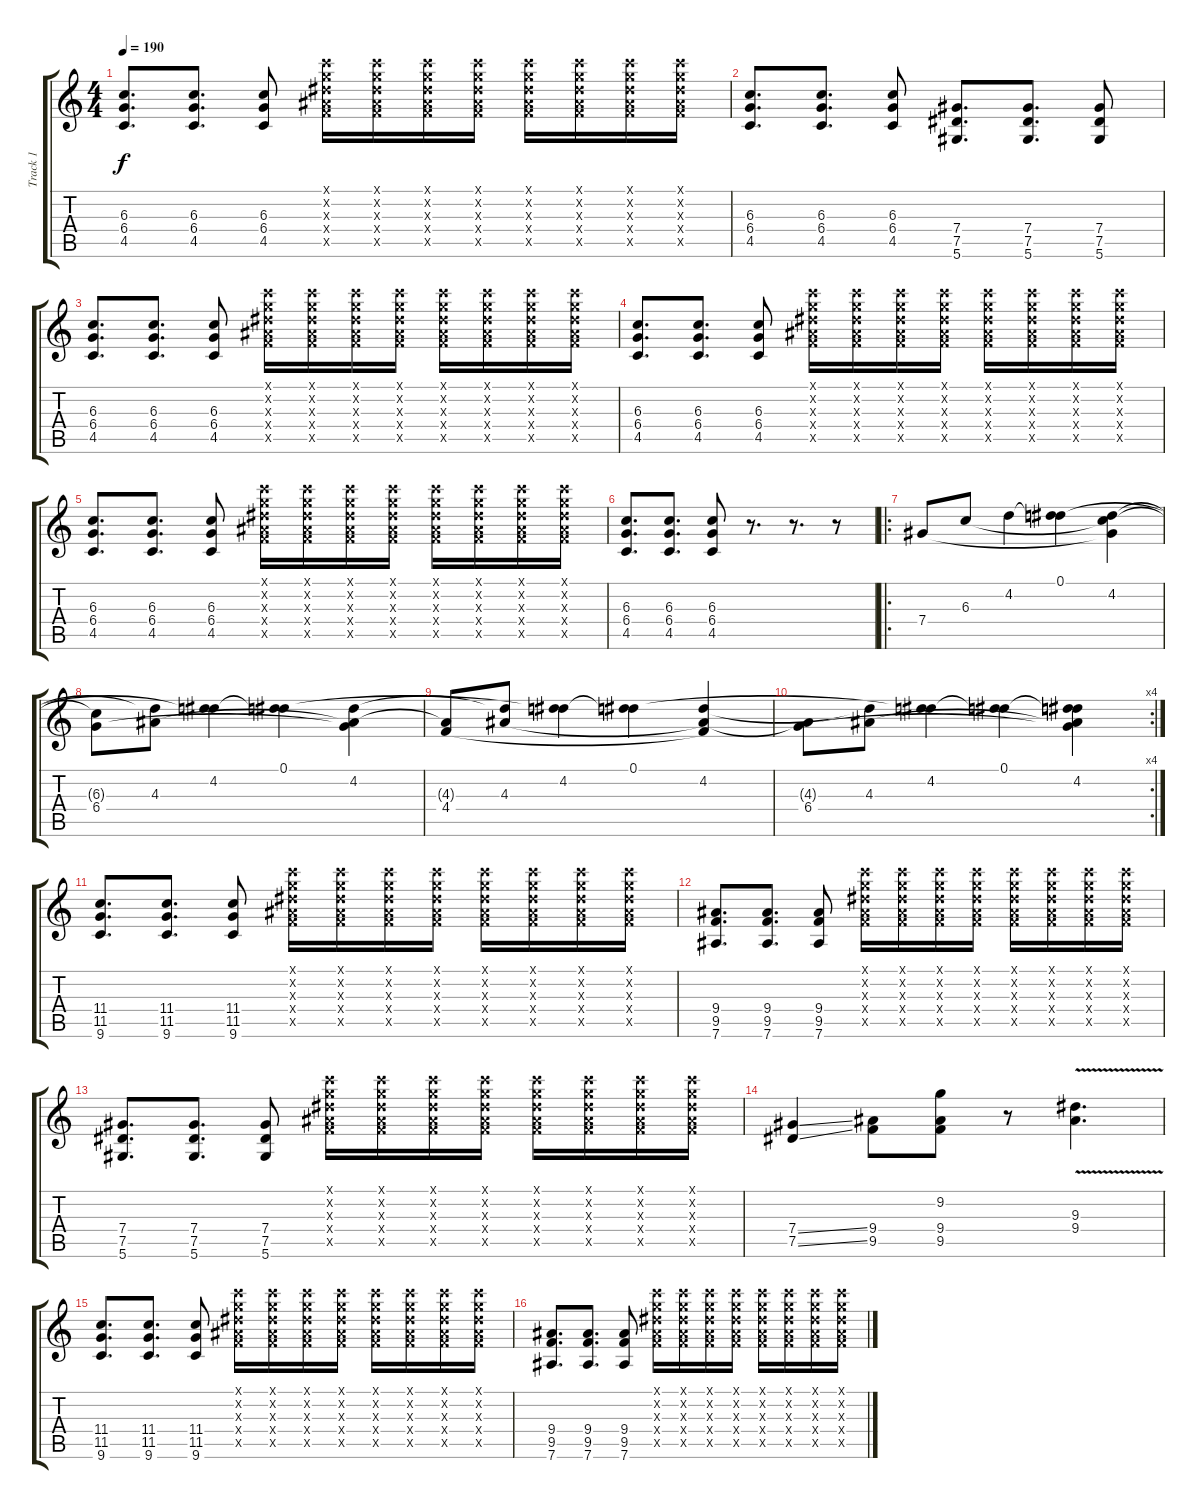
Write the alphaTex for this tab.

\track ("Track 1" "Track 1") {instrument acousticguitarsteel}
\staff {score tabs}
\tuning (Eb4 Bb3 Gb3 Db3 Ab2 Eb2) {hide}
\ts (4 4)
\tempo 190
\clef g2
\ks c
(6.3 6.4 4.5).8{d dy f} (6.3 6.4 4.5).8{d} (6.3 6.4 4.5).8 (9.1{x} 9.2{x} 9.3{x} 9.4{x} 9.5{x}).16 (9.1{x} 9.2{x} 9.3{x} 9.4{x} 9.5{x}).16 (9.1{x} 9.2{x} 9.3{x} 9.4{x} 9.5{x}).16 (9.1{x} 9.2{x} 9.3{x} 9.4{x} 9.5{x}).16 (9.1{x} 9.2{x} 9.3{x} 9.4{x} 9.5{x}).16 (9.1{x} 9.2{x} 9.3{x} 9.4{x} 9.5{x}).16 (9.1{x} 9.2{x} 9.3{x} 9.4{x} 9.5{x}).16 (9.1{x} 9.2{x} 9.3{x} 9.4{x} 9.5{x}).16 |
(6.3 6.4 4.5).8{d} (6.3 6.4 4.5).8{d} (6.3 6.4 4.5).8 (7.4 7.5 5.6).8{d} (7.4 7.5 5.6).8{d} (7.4 7.5 5.6).8 |
(6.3 6.4 4.5).8{d} (6.3 6.4 4.5).8{d} (6.3 6.4 4.5).8 (9.1{x} 9.2{x} 9.3{x} 9.4{x} 9.5{x}).16 (9.1{x} 9.2{x} 9.3{x} 9.4{x} 9.5{x}).16 (9.1{x} 9.2{x} 9.3{x} 9.4{x} 9.5{x}).16 (9.1{x} 9.2{x} 9.3{x} 9.4{x} 9.5{x}).16 (9.1{x} 9.2{x} 9.3{x} 9.4{x} 9.5{x}).16 (9.1{x} 9.2{x} 9.3{x} 9.4{x} 9.5{x}).16 (9.1{x} 9.2{x} 9.3{x} 9.4{x} 9.5{x}).16 (9.1{x} 9.2{x} 9.3{x} 9.4{x} 9.5{x}).16 |
(6.3 6.4 4.5).8{d} (6.3 6.4 4.5).8{d} (6.3 6.4 4.5).8 (9.1{x} 9.2{x} 9.3{x} 9.4{x} 9.5{x}).16 (9.1{x} 9.2{x} 9.3{x} 9.4{x} 9.5{x}).16 (9.1{x} 9.2{x} 9.3{x} 9.4{x} 9.5{x}).16 (9.1{x} 9.2{x} 9.3{x} 9.4{x} 9.5{x}).16 (9.1{x} 9.2{x} 9.3{x} 9.4{x} 9.5{x}).16 (9.1{x} 9.2{x} 9.3{x} 9.4{x} 9.5{x}).16 (9.1{x} 9.2{x} 9.3{x} 9.4{x} 9.5{x}).16 (9.1{x} 9.2{x} 9.3{x} 9.4{x} 9.5{x}).16 |
(6.3 6.4 4.5).8{d} (6.3 6.4 4.5).8{d} (6.3 6.4 4.5).8 (9.1{x} 9.2{x} 9.3{x} 9.4{x} 9.5{x}).16 (9.1{x} 9.2{x} 9.3{x} 9.4{x} 9.5{x}).16 (9.1{x} 9.2{x} 9.3{x} 9.4{x} 9.5{x}).16 (9.1{x} 9.2{x} 9.3{x} 9.4{x} 9.5{x}).16 (9.1{x} 9.2{x} 9.3{x} 9.4{x} 9.5{x}).16 (9.1{x} 9.2{x} 9.3{x} 9.4{x} 9.5{x}).16 (9.1{x} 9.2{x} 9.3{x} 9.4{x} 9.5{x}).16 (9.1{x} 9.2{x} 9.3{x} 9.4{x} 9.5{x}).16 |
(6.3 6.4 4.5).8{d} (6.3 6.4 4.5).8{d} (6.3 6.4 4.5).8 r.8{d} r.8{d} r.8 |
\ro
7.4.8 6.3.8 4.2.4 (0.1 4.2{t}).4 (4.2 6.3{t} 7.4{t}).4 |
(6.3{t} 6.4).8 (4.2{t} 4.3).8 (0.1{t} 4.2).4 (0.1 4.2{t}).4 (4.2 4.3{t} 6.4{t}).4 |
(4.3{t} 4.4).8 (4.2{t} 4.3).8 (0.1{t} 4.2).4 (0.1 4.2{t}).4 (4.2 4.3{t} 4.4{t}).4 |
\rc 4
(4.3{t} 6.4).8 (4.2{t} 4.3).8 (0.1{t} 4.2).4 (0.1 4.2{t}).4 (0.1{t} 4.2 4.3{t} 6.4{t}).4 |
(11.4 11.5 9.6).8{d} (11.4 11.5 9.6).8{d} (11.4 11.5 9.6).8 (9.1{x} 9.2{x} 9.3{x} 9.4{x} 9.5{x}).16 (9.1{x} 9.2{x} 9.3{x} 9.4{x} 9.5{x}).16 (9.1{x} 9.2{x} 9.3{x} 9.4{x} 9.5{x}).16 (9.1{x} 9.2{x} 9.3{x} 9.4{x} 9.5{x}).16 (9.1{x} 9.2{x} 9.3{x} 9.4{x} 9.5{x}).16 (9.1{x} 9.2{x} 9.3{x} 9.4{x} 9.5{x}).16 (9.1{x} 9.2{x} 9.3{x} 9.4{x} 9.5{x}).16 (9.1{x} 9.2{x} 9.3{x} 9.4{x} 9.5{x}).16 |
(9.4 9.5 7.6).8{d} (9.4 9.5 7.6).8{d} (9.4 9.5 7.6).8 (9.1{x} 9.2{x} 9.3{x} 9.4{x} 9.5{x}).16 (9.1{x} 9.2{x} 9.3{x} 9.4{x} 9.5{x}).16 (9.1{x} 9.2{x} 9.3{x} 9.4{x} 9.5{x}).16 (9.1{x} 9.2{x} 9.3{x} 9.4{x} 9.5{x}).16 (9.1{x} 9.2{x} 9.3{x} 9.4{x} 9.5{x}).16 (9.1{x} 9.2{x} 9.3{x} 9.4{x} 9.5{x}).16 (9.1{x} 9.2{x} 9.3{x} 9.4{x} 9.5{x}).16 (9.1{x} 9.2{x} 9.3{x} 9.4{x} 9.5{x}).16 |
(7.4 7.5 5.6).8{d} (7.4 7.5 5.6).8{d} (7.4 7.5 5.6).8 (9.1{x} 9.2{x} 9.3{x} 9.4{x} 9.5{x}).16 (9.1{x} 9.2{x} 9.3{x} 9.4{x} 9.5{x}).16 (9.1{x} 9.2{x} 9.3{x} 9.4{x} 9.5{x}).16 (9.1{x} 9.2{x} 9.3{x} 9.4{x} 9.5{x}).16 (9.1{x} 9.2{x} 9.3{x} 9.4{x} 9.5{x}).16 (9.1{x} 9.2{x} 9.3{x} 9.4{x} 9.5{x}).16 (9.1{x} 9.2{x} 9.3{x} 9.4{x} 9.5{x}).16 (9.1{x} 9.2{x} 9.3{x} 9.4{x} 9.5{x}).16 |
(7.4{ss} 7.5{ss}).4 (9.4 9.5).8 (9.2 9.4 9.5).8 r.8 (9.3{v} 9.4{v}).4{d} |
(11.4 11.5 9.6).8{d} (11.4 11.5 9.6).8{d} (11.4 11.5 9.6).8 (9.1{x} 9.2{x} 9.3{x} 9.4{x} 9.5{x}).16 (9.1{x} 9.2{x} 9.3{x} 9.4{x} 9.5{x}).16 (9.1{x} 9.2{x} 9.3{x} 9.4{x} 9.5{x}).16 (9.1{x} 9.2{x} 9.3{x} 9.4{x} 9.5{x}).16 (9.1{x} 9.2{x} 9.3{x} 9.4{x} 9.5{x}).16 (9.1{x} 9.2{x} 9.3{x} 9.4{x} 9.5{x}).16 (9.1{x} 9.2{x} 9.3{x} 9.4{x} 9.5{x}).16 (9.1{x} 9.2{x} 9.3{x} 9.4{x} 9.5{x}).16 |
(9.4 9.5 7.6).8{d} (9.4 9.5 7.6).8{d} (9.4 9.5 7.6).8 (9.1{x} 9.2{x} 9.3{x} 9.4{x} 9.5{x}).16 (9.1{x} 9.2{x} 9.3{x} 9.4{x} 9.5{x}).16 (9.1{x} 9.2{x} 9.3{x} 9.4{x} 9.5{x}).16 (9.1{x} 9.2{x} 9.3{x} 9.4{x} 9.5{x}).16 (9.1{x} 9.2{x} 9.3{x} 9.4{x} 9.5{x}).16 (9.1{x} 9.2{x} 9.3{x} 9.4{x} 9.5{x}).16 (9.1{x} 9.2{x} 9.3{x} 9.4{x} 9.5{x}).16 (9.1{x} 9.2{x} 9.3{x} 9.4{x} 9.5{x}).16
